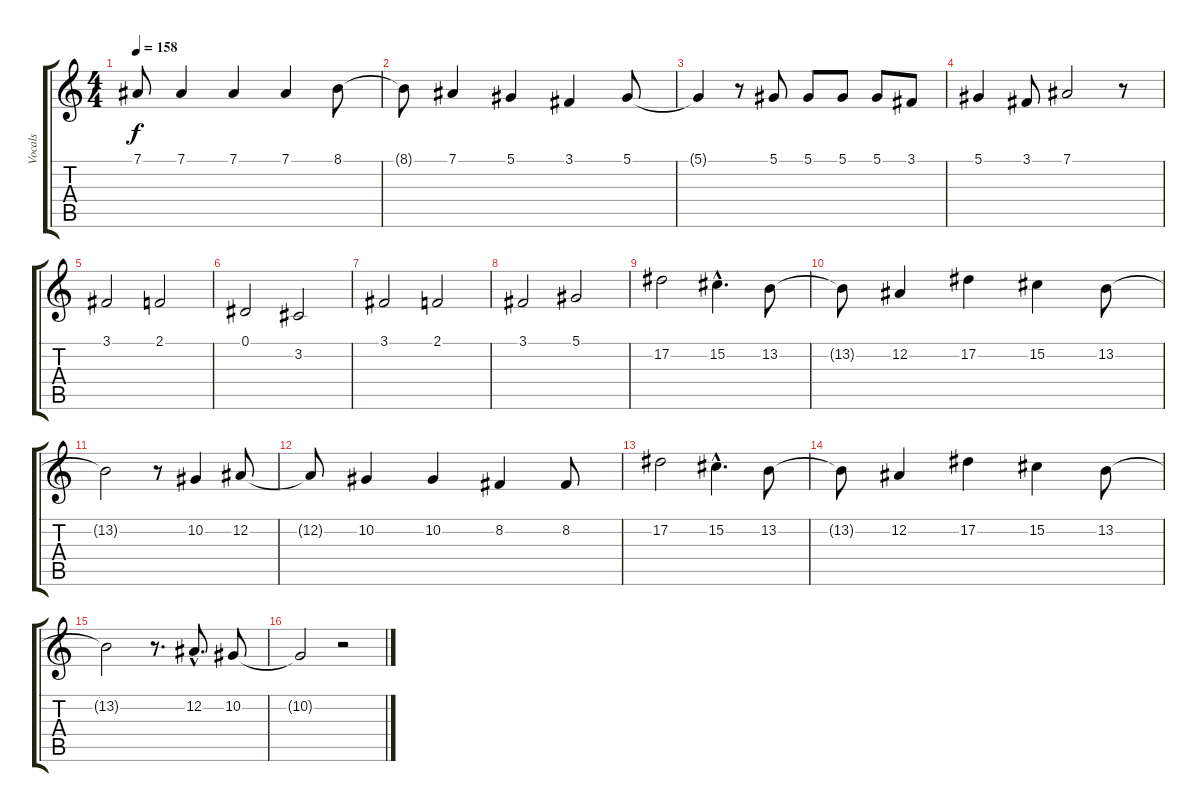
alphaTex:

\track ("Vocals" "Vocals") {instrument flute}
\staff {score tabs}
\tuning (Eb4 Bb3 Gb3 Db3 Ab2 Eb2) {hide}
\ts (4 4)
\tempo 158
\clef g2
\ks c
7.1.8{dy f} 7.1.4 7.1.4 7.1.4 8.1.8 |
8.1{t}.8 7.1.4 5.1.4 3.1.4 5.1.8 |
5.1{t}.4 r.8 5.1.8 5.1.8 5.1.8 5.1.8 3.1.8 |
5.1.4 3.1.8 7.1.2 r.8 |
3.1.2 2.1.2 |
0.1.2 3.2.2 |
3.1.2 2.1.2 |
3.1.2 5.1.2 |
17.2.2 15.2{hac}.4{d} 13.2.8 |
13.2{t}.8 12.2.4 17.2.4 15.2.4 13.2.8 |
13.2{t}.2 r.8 10.2.4 12.2.8 |
12.2{t}.8 10.2.4 10.2.4 8.2.4 8.2.8 |
17.2.2 15.2{hac}.4{d} 13.2.8 |
13.2{t}.8 12.2.4 17.2.4 15.2.4 13.2.8 |
13.2{t}.2 r.8{d} 12.2{hac}.8{d} 10.2.8 |
10.2{t}.2 r.2
